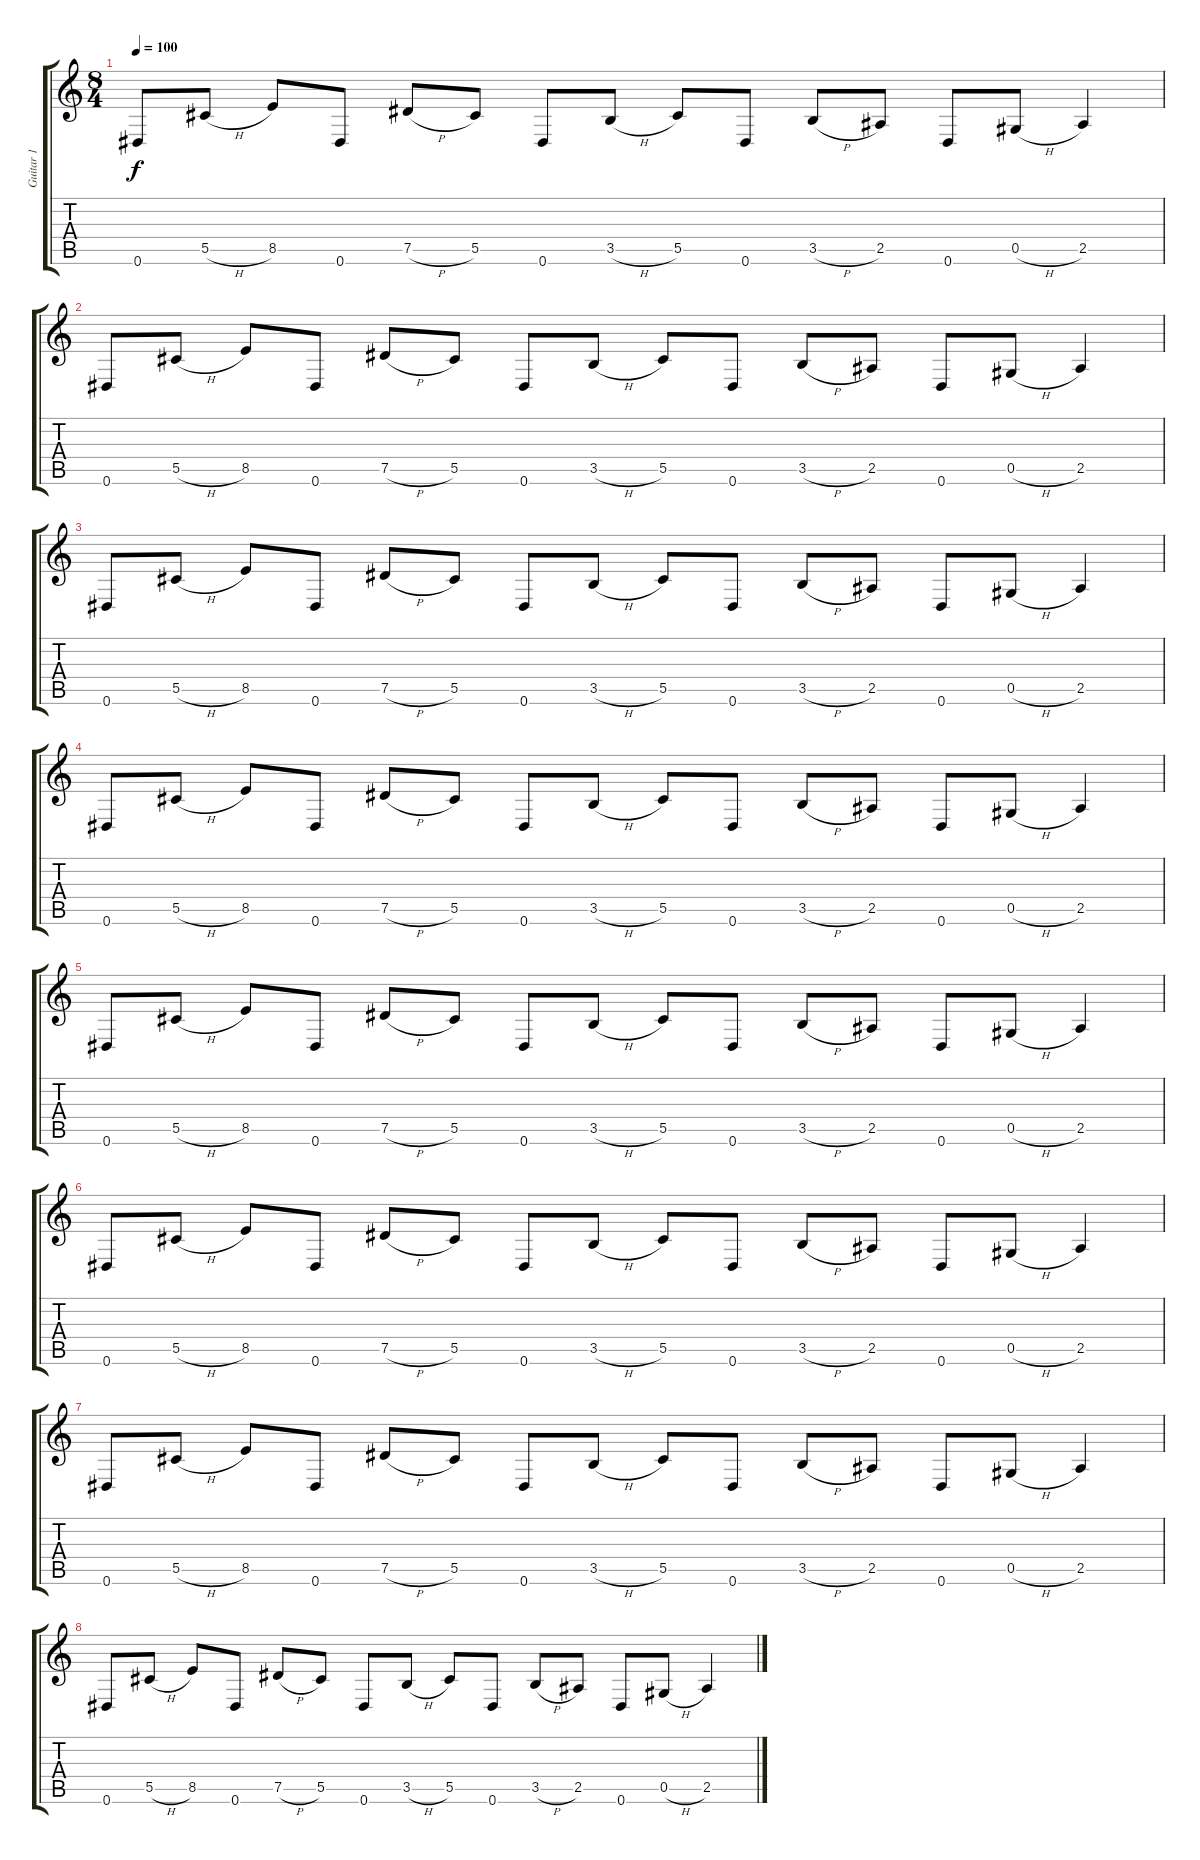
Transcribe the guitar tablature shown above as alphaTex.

\track ("Guitar 1" "Guitar 1") {instrument distortionguitar}
\staff {score tabs}
\tuning (Eb4 Bb3 Gb3 Db3 Ab2 Eb2) {hide}
\ts (8 4)
\tempo 100
\clef g2
\ks c
0.6.8{dy f} 5.5{h}.8 8.5.8 0.6.8 7.5{h}.8 5.5.8 0.6.8 3.5{h}.8 5.5.8 0.6.8 3.5{h}.8 2.5.8 0.6.8 0.5{h}.8 2.5.4 |
0.6.8 5.5{h}.8 8.5.8 0.6.8 7.5{h}.8 5.5.8 0.6.8 3.5{h}.8 5.5.8 0.6.8 3.5{h}.8 2.5.8 0.6.8 0.5{h}.8 2.5.4 |
0.6.8 5.5{h}.8 8.5.8 0.6.8 7.5{h}.8 5.5.8 0.6.8 3.5{h}.8 5.5.8 0.6.8 3.5{h}.8 2.5.8 0.6.8 0.5{h}.8 2.5.4 |
0.6.8 5.5{h}.8 8.5.8 0.6.8 7.5{h}.8 5.5.8 0.6.8 3.5{h}.8 5.5.8 0.6.8 3.5{h}.8 2.5.8 0.6.8 0.5{h}.8 2.5.4 |
0.6.8 5.5{h}.8 8.5.8 0.6.8 7.5{h}.8 5.5.8 0.6.8 3.5{h}.8 5.5.8 0.6.8 3.5{h}.8 2.5.8 0.6.8 0.5{h}.8 2.5.4 |
0.6.8 5.5{h}.8 8.5.8 0.6.8 7.5{h}.8 5.5.8 0.6.8 3.5{h}.8 5.5.8 0.6.8 3.5{h}.8 2.5.8 0.6.8 0.5{h}.8 2.5.4 |
0.6.8 5.5{h}.8 8.5.8 0.6.8 7.5{h}.8 5.5.8 0.6.8 3.5{h}.8 5.5.8 0.6.8 3.5{h}.8 2.5.8 0.6.8 0.5{h}.8 2.5.4 |
0.6.8 5.5{h}.8 8.5.8 0.6.8 7.5{h}.8 5.5.8 0.6.8 3.5{h}.8 5.5.8 0.6.8 3.5{h}.8 2.5.8 0.6.8 0.5{h}.8 2.5.4
